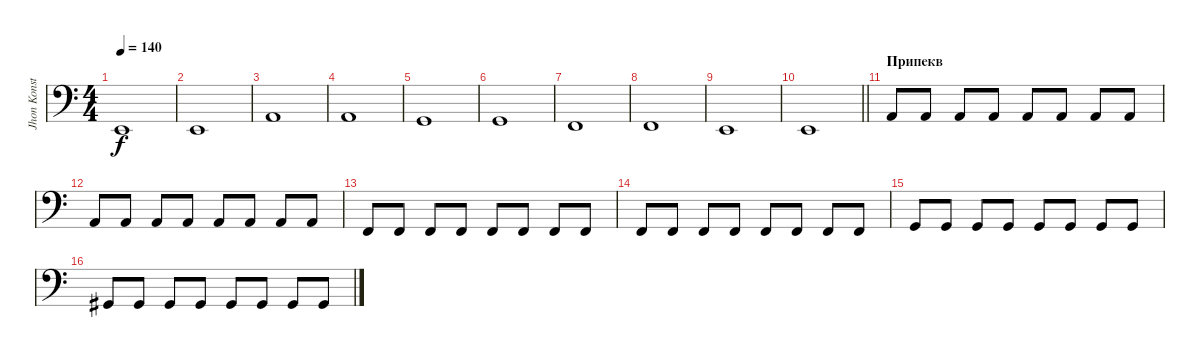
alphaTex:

\track ("Jhon Konstantine" "Jhon Konst") {instrument electricbasspick}
\staff {score}
\tuning (G2 D2 A1 E1) {hide}
\ts (4 4)
\tempo 140
\clef f4
\ks c
0.4.1{dy f} |
0.4.1 |
5.4.1 |
5.4.1 |
3.4.1 |
3.4.1 |
1.4.1 |
1.4.1 |
0.4.1 |
\barLineRight lightlight
0.4.1 |
\section ("" "Припекв")
5.4.8 5.4.8 5.4.8 5.4.8 5.4.8 5.4.8 5.4.8 5.4.8 |
5.4.8 5.4.8 5.4.8 5.4.8 5.4.8 5.4.8 5.4.8 5.4.8 |
1.4.8 1.4.8 1.4.8 1.4.8 1.4.8 1.4.8 1.4.8 1.4.8 |
1.4.8 1.4.8 1.4.8 1.4.8 1.4.8 1.4.8 1.4.8 1.4.8 |
3.4.8 3.4.8 3.4.8 3.4.8 3.4.8 3.4.8 3.4.8 3.4.8 |
4.4.8 4.4.8 4.4.8 4.4.8 4.4.8 4.4.8 4.4.8 4.4.8
